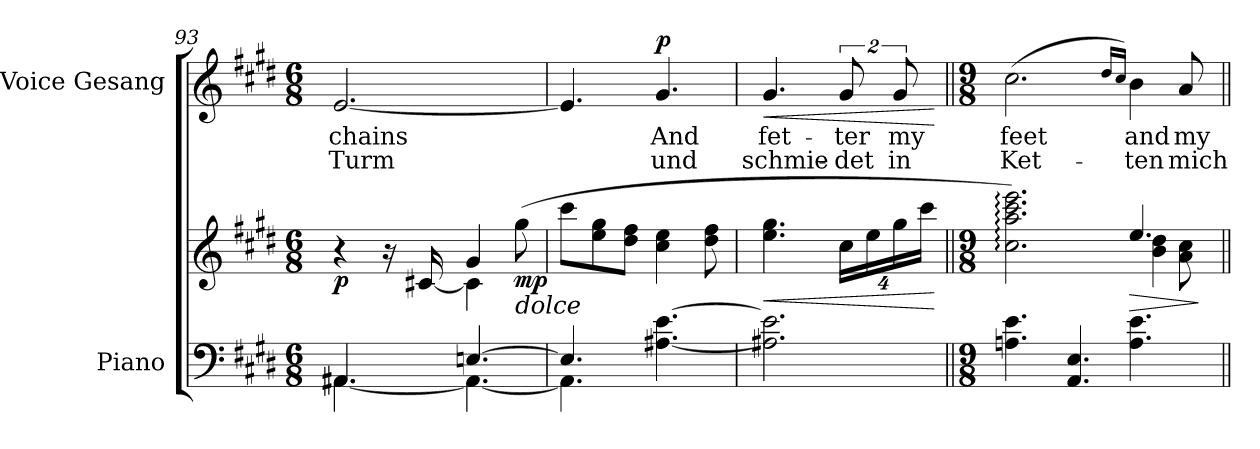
**kern	**kern	**dynam	**kern	**text	**text	**dynam
*part2	*part2	*part2	*part1	*part1	*part1	*part1
*staff3	*staff2	*staff2/3	*staff1	*staff1	*staff1	*staff1
*I"Piano	*	*	*I"Voice Gesang	*	*	*
*I'Pno	*	*	*	*	*	*
*clefF4	*clefG2	*	*clefG2	*	*	*
*k[f#c#g#d#]	*k[f#c#g#d#]	*	*k[f#c#g#d#]	*	*	*
*M6/8	*M6/8	*	*M6/8	*	*	*
=93	=93	=93	=93	=93	=93	=93
*^	*^	*	*	*	*	*
!	!	!	!	!LO:DY:b	!	!LO:LY:b	!LO:LY:b	!
4.AA#X/	[4.AA#\	4r	4.ryy	p	[2.e/	chains	Turm	.
.	.	16r	.	.	.	.	.	.
.	.	[16c#X/	.	.	.	.	.	.
[4.En/	4.AA#\_	4g#/	4c#\]	.	.	.	.	.
!	!	!LO:TX:b:i:t=dolce	!	!	!	!	!	!
!	!	!	!	!LO:DY:b	!	!	!	!
.	.	(>8gg#\	8ryy	mp	.	.	.	.
*	*	*v	*v	*	*	*	*	*
=94	=94	=94	=94	=94	=94	=94	=94
4.E/]	4.AA#\]	8ccc#\L	.	4.e/]	.	.	.
.	.	8ee\ 8gg#\	.	.	.	.	.
.	.	8dd#\ 8ff#\J	.	.	.	.	.
!	!	!	!	!	!LO:LY:b	!LO:LY:b	!LO:DY:a
[4.A#X\ [4.e\	4.ryy	4cc#\ 4ee\	.	4.g#/	And	und	p
.	.	8dd#\ 8ff#\	.	.	.	.	.
*v	*v	*	*	*	*	*	*
!!LO:LB:g=z
=95	=95	=95	=95	=95	=95	=95
!	!	!LO:HP:b	!	!LO:LY:b	!LO:LY:b	!LO:HP:b
2.A#X\] 2.e\]	4.ee\ 4.gg#\	<	4.g#/	fet-	schmie-	<
*	*Xbrackettup	*	*	*	*	*
!	!	!	!	!LO:LY:b	!LO:LY:b	!
.	32%3cc#\LL	.	16%3g#/	-ter	-det	.
.	32%3ee\	.	.	.	.	.
!	!	!	!	!LO:LY:b	!LO:LY:b	!
.	32%3gg#\	.	16%3g#/	my	in	.
.	32%3ccc#\JJ	.	.	.	.	.
.	.	[	.	.	.	[
=96||	=96||	=96||	=96||	=96||	=96||	=96||
*M9/8	*M9/8	*	*M9/8	*	*	*
*	*^	*	*	*	*	*
!	!	!	!	!	!LO:LY:b	!LO:LY:b	!
4.An\ 4.e\	2.cc#\: 2.aa\: 2.ccc#\: 2.eee\:)	2.ryy	.	(<2.cc#\	feet	Ket-	.
4.AA/ 4.E/	.	.	.	.	.	.	.
.	.	.	.	16qdd#/LL	.	.	.
.	.	.	.	16qcc#/JJ)	.	.	.
!	!	!	!LO:HP:b	!	!LO:LY:b	!LO:LY:b	!
4.A\ 4.e\	4.ee/	4b\ 4dd#\	>	4b\	and	-ten	.
!	!	!	!	!	!LO:LY:b	!LO:LY:b	!
.	.	8a\ 8cc#\	.	8a/	my	mich	.
*	*v	*v	*	*	*	*	*
.	.	]	.	.	.	.
=||	=||	=||	=||	=||	=||	=||
*-	*-	*-	*-	*-	*-	*-
